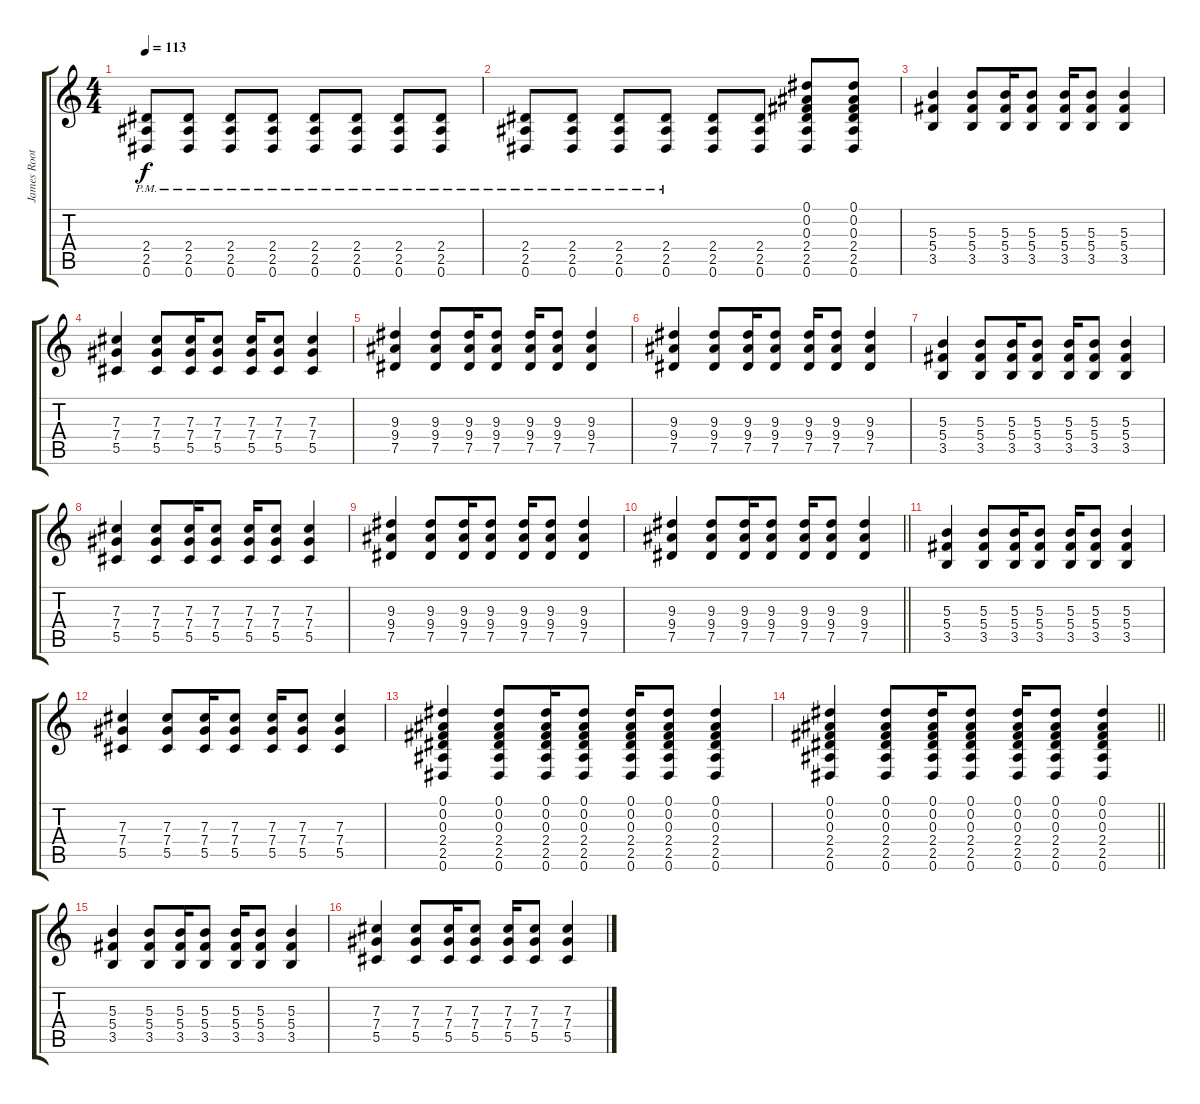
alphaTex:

\track ("James Root" "James Root") {instrument acousticguitarsteel}
\staff {score tabs}
\tuning (Eb4 Bb3 Gb3 Db3 Ab2 Eb2) {hide}
\ts (4 4)
\tempo 113
\clef g2
\ks c
(2.4{pm} 2.5{pm} 0.6).8{dy f instrument distortionguitar} (2.4{pm} 2.5{pm} 0.6).8 (2.4{pm} 2.5{pm} 0.6).8 (2.4{pm} 2.5{pm} 0.6).8 (2.4{pm} 2.5{pm} 0.6).8 (2.4{pm} 2.5{pm} 0.6).8 (2.4{pm} 2.5{pm} 0.6).8 (2.4{pm} 2.5{pm} 0.6).8 |
(2.4{pm} 2.5{pm} 0.6).8{instrument distortionguitar} (2.4{pm} 2.5{pm} 0.6).8 (2.4{pm} 2.5{pm} 0.6).8 (2.4{pm} 2.5{pm} 0.6).8 (2.4 2.5 0.6).8 (2.4 2.5 0.6).8 (0.1 0.2 0.3 2.4 2.5 0.6).8 (0.1 0.2 0.3 2.4 2.5 0.6).8 |
(5.3 5.4 3.5).4{instrument electricguitarclean} (5.3 5.4 3.5).8 (5.3 5.4 3.5).16 (5.3 5.4 3.5).8 (5.3 5.4 3.5).16 (5.3 5.4 3.5).8 (5.3 5.4 3.5).4 |
(7.3 7.4 5.5).4 (7.3 7.4 5.5).8 (7.3 7.4 5.5).16 (7.3 7.4 5.5).8 (7.3 7.4 5.5).16 (7.3 7.4 5.5).8 (7.3 7.4 5.5).4 |
(9.3 9.4 7.5).4 (9.3 9.4 7.5).8 (9.3 9.4 7.5).16 (9.3 9.4 7.5).8 (9.3 9.4 7.5).16 (9.3 9.4 7.5).8 (9.3 9.4 7.5).4 |
(9.3 9.4 7.5).4 (9.3 9.4 7.5).8 (9.3 9.4 7.5).16 (9.3 9.4 7.5).8 (9.3 9.4 7.5).16 (9.3 9.4 7.5).8 (9.3 9.4 7.5).4 |
(5.3 5.4 3.5).4 (5.3 5.4 3.5).8 (5.3 5.4 3.5).16 (5.3 5.4 3.5).8 (5.3 5.4 3.5).16 (5.3 5.4 3.5).8 (5.3 5.4 3.5).4 |
(7.3 7.4 5.5).4 (7.3 7.4 5.5).8 (7.3 7.4 5.5).16 (7.3 7.4 5.5).8 (7.3 7.4 5.5).16 (7.3 7.4 5.5).8 (7.3 7.4 5.5).4 |
(9.3 9.4 7.5).4 (9.3 9.4 7.5).8 (9.3 9.4 7.5).16 (9.3 9.4 7.5).8 (9.3 9.4 7.5).16 (9.3 9.4 7.5).8 (9.3 9.4 7.5).4 |
\barLineRight lightlight
(9.3 9.4 7.5).4 (9.3 9.4 7.5).8 (9.3 9.4 7.5).16 (9.3 9.4 7.5).8 (9.3 9.4 7.5).16 (9.3 9.4 7.5).8 (9.3 9.4 7.5).4 |
(5.3 5.4 3.5).4 (5.3 5.4 3.5).8 (5.3 5.4 3.5).16 (5.3 5.4 3.5).8 (5.3 5.4 3.5).16 (5.3 5.4 3.5).8 (5.3 5.4 3.5).4 |
(7.3 7.4 5.5).4 (7.3 7.4 5.5).8 (7.3 7.4 5.5).16 (7.3 7.4 5.5).8 (7.3 7.4 5.5).16 (7.3 7.4 5.5).8 (7.3 7.4 5.5).4 |
(0.1 0.2 0.3 2.4 2.5 0.6).4 (0.1 0.2 0.3 2.4 2.5 0.6).8 (0.1 0.2 0.3 2.4 2.5 0.6).16 (0.1 0.2 0.3 2.4 2.5 0.6).8 (0.1 0.2 0.3 2.4 2.5 0.6).16 (0.1 0.2 0.3 2.4 2.5 0.6).8 (0.1 0.2 0.3 2.4 2.5 0.6).4 |
\barLineRight lightlight
(0.1 0.2 0.3 2.4 2.5 0.6).4 (0.1 0.2 0.3 2.4 2.5 0.6).8 (0.1 0.2 0.3 2.4 2.5 0.6).16 (0.1 0.2 0.3 2.4 2.5 0.6).8 (0.1 0.2 0.3 2.4 2.5 0.6).16 (0.1 0.2 0.3 2.4 2.5 0.6).8 (0.1 0.2 0.3 2.4 2.5 0.6).4 |
(5.3 5.4 3.5).4 (5.3 5.4 3.5).8 (5.3 5.4 3.5).16 (5.3 5.4 3.5).8 (5.3 5.4 3.5).16 (5.3 5.4 3.5).8 (5.3 5.4 3.5).4 |
(7.3 7.4 5.5).4 (7.3 7.4 5.5).8 (7.3 7.4 5.5).16 (7.3 7.4 5.5).8 (7.3 7.4 5.5).16 (7.3 7.4 5.5).8 (7.3 7.4 5.5).4
